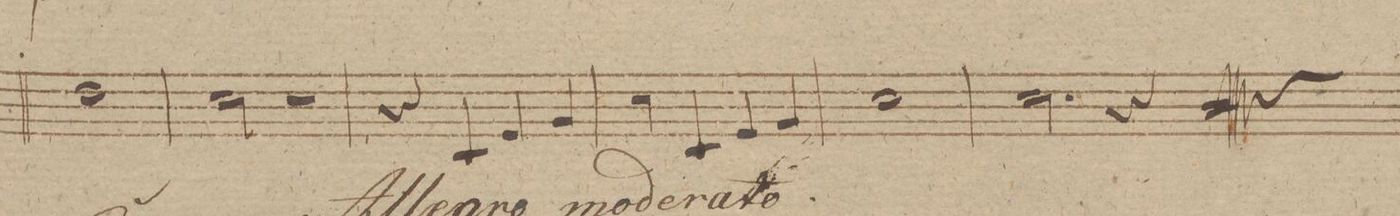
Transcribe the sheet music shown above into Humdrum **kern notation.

**kern	**dynam
*I"Clarino 1mo in E.	*
*clefG2	*
*k[f#c#g#d#]	*
*met(c)	*
*M4/4	*
1ff#\	.
=306	=306
2ee\	.
2r	.
=307	=307
4r	.
4e/	.
4g#/	.
4b/	.
=308	=308
4ee\	.
4e/	.
4g#/	.
4b/	.
=309	=309
1ee\	.
=310	=310
2.ee\	.
4r	.
==	==
*-	*-
